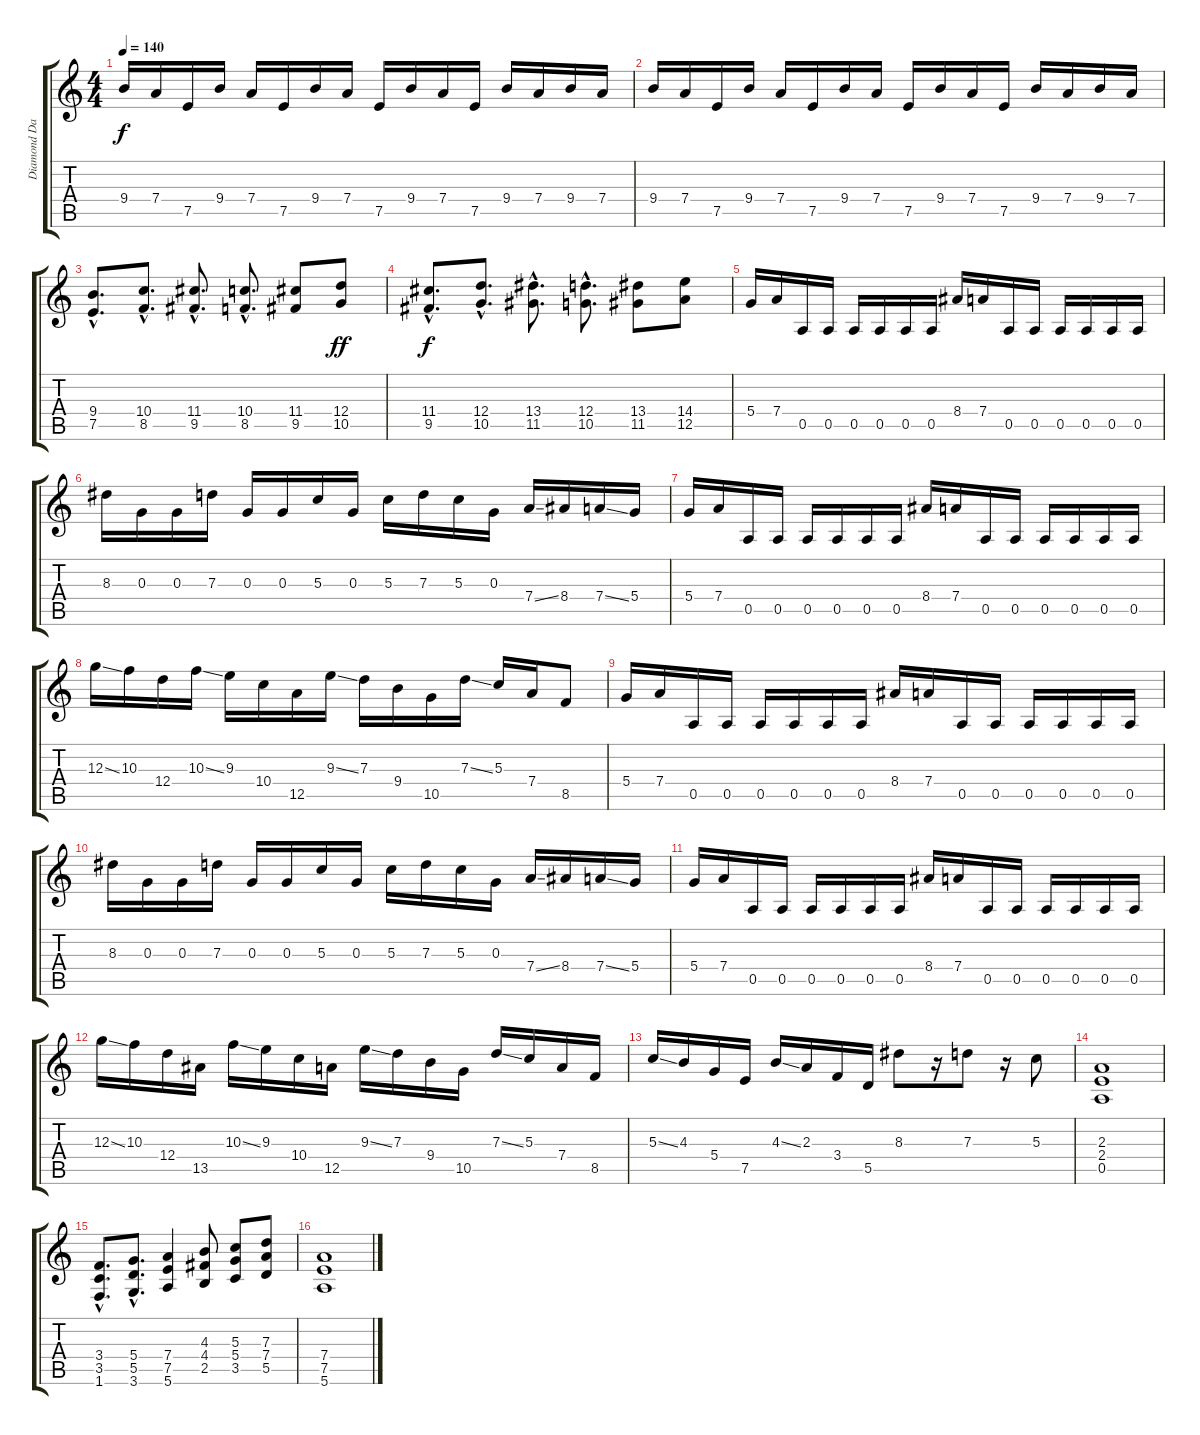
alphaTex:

\track ("Diamond Darrell" "Diamond Da") {instrument distortionguitar}
\staff {score tabs}
\tuning (E4 B3 G3 D3 A2 E2) {hide}
\ts (4 4)
\tempo 140
\clef g2
\ks c
9.4.16{dy f} 7.4.16 7.5.16 9.4.16 7.4.16 7.5.16 9.4.16 7.4.16 7.5.16 9.4.16 7.4.16 7.5.16 9.4.16 7.4.16 9.4.16 7.4.16 |
9.4.16 7.4.16 7.5.16 9.4.16 7.4.16 7.5.16 9.4.16 7.4.16 7.5.16 9.4.16 7.4.16 7.5.16 9.4.16 7.4.16 9.4.16 7.4.16 |
(9.4{hac} 7.5{hac}).8{d} (10.4{hac} 8.5{hac}).8{d} (11.4{hac} 9.5{hac}).8{d} (10.4{hac} 8.5{hac}).8{d} (11.4 9.5).8 (12.4 10.5).8{dy ff} |
(11.4{hac} 9.5{hac}).8{d dy f} (12.4{hac} 10.5{hac}).8{d} (13.4{hac} 11.5{hac}).8{d} (12.4{hac} 10.5{hac}).8{d} (13.4 11.5).8 (14.4 12.5).8 |
5.4.16 7.4.16 0.5.16 0.5.16 0.5.16 0.5.16 0.5.16 0.5.16 8.4.16 7.4.16 0.5.16 0.5.16 0.5.16 0.5.16 0.5.16 0.5.16 |
8.3.16 0.3.16 0.3.16 7.3.16 0.3.16 0.3.16 5.3.16 0.3.16 5.3.16 7.3.16 5.3.16 0.3.16 7.4{ss}.16 8.4.16 7.4{ss}.16 5.4.16 |
5.4.16 7.4.16 0.5.16 0.5.16 0.5.16 0.5.16 0.5.16 0.5.16 8.4.16 7.4.16 0.5.16 0.5.16 0.5.16 0.5.16 0.5.16 0.5.16 |
12.3{ss}.16 10.3.16 12.4.16 10.3{ss}.16 9.3.16 10.4.16 12.5.16 9.3{ss}.16 7.3.16 9.4.16 10.5.16 7.3{ss}.16 5.3.16 7.4.16 8.5.8 |
5.4.16 7.4.16 0.5.16 0.5.16 0.5.16 0.5.16 0.5.16 0.5.16 8.4.16 7.4.16 0.5.16 0.5.16 0.5.16 0.5.16 0.5.16 0.5.16 |
8.3.16 0.3.16 0.3.16 7.3.16 0.3.16 0.3.16 5.3.16 0.3.16 5.3.16 7.3.16 5.3.16 0.3.16 7.4{ss}.16 8.4.16 7.4{ss}.16 5.4.16 |
5.4.16 7.4.16 0.5.16 0.5.16 0.5.16 0.5.16 0.5.16 0.5.16 8.4.16 7.4.16 0.5.16 0.5.16 0.5.16 0.5.16 0.5.16 0.5.16 |
12.3{ss}.16 10.3.16 12.4.16 13.5.16 10.3{ss}.16 9.3.16 10.4.16 12.5.16 9.3{ss}.16 7.3.16 9.4.16 10.5.16 7.3{ss}.16 5.3.16 7.4.16 8.5.16 |
5.3{ss}.16 4.3.16 5.4.16 7.5.16 4.3{ss}.16 2.3.16 3.4.16 5.5.16 8.3.8 r.16 7.3.8 r.16 5.3.8 |
(2.3 2.4 0.5).1 |
(3.4{hac} 3.5{hac} 1.6{hac}).8{d} (5.4{hac} 5.5{hac} 3.6{hac}).8{d} (7.4 7.5 5.6).4 (4.3 4.4 2.5).8 (5.3 5.4 3.5).8 (7.3 7.4 5.5).8 |
(7.4 7.5 5.6).1
